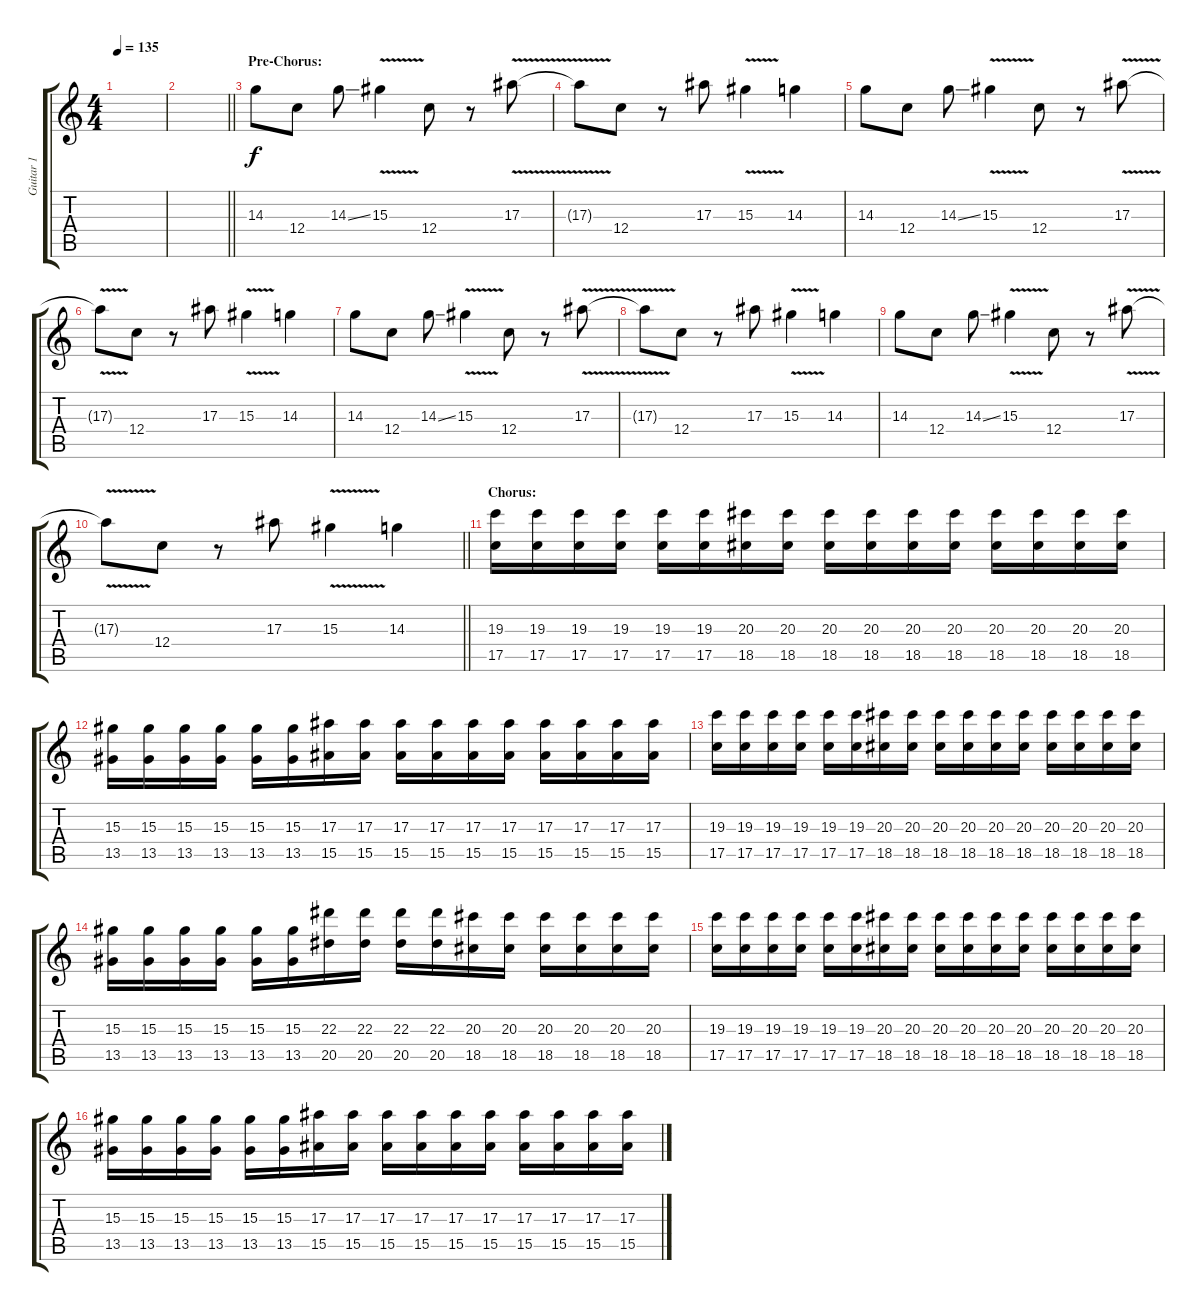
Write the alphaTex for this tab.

\track ("Guitar 1" "Guitar 1") {instrument distortionguitar}
\staff {score tabs}
\tuning (D4 A3 F3 C3 G2 C2) {hide}
\ts (4 4)
\tempo 135
\clef g2
\ks c
|
\barLineRight lightlight
|
\section ("" "Pre-Chorus:")
14.3.8 12.4.8 14.3{ss}.8 15.3{v}.4 12.4.8 r.8 17.3{v}.8 |
17.3{t}.8 12.4.8 r.8 17.3.8 15.3{v}.4 14.3.4 |
14.3.8 12.4.8 14.3{ss}.8 15.3{v}.4 12.4.8 r.8 17.3{v}.8 |
17.3{t}.8 12.4.8 r.8 17.3.8 15.3{v}.4 14.3.4 |
14.3.8 12.4.8 14.3{ss}.8 15.3{v}.4 12.4.8 r.8 17.3{v}.8 |
17.3{t}.8 12.4.8 r.8 17.3.8 15.3{v}.4 14.3.4 |
14.3.8 12.4.8 14.3{ss}.8 15.3{v}.4 12.4.8 r.8 17.3{v}.8 |
\barLineRight lightlight
17.3{t}.8 12.4.8 r.8 17.3.8 15.3{v}.4 14.3.4 |
\section ("" "Chorus:")
(19.3 17.5).16 (19.3 17.5).16 (19.3 17.5).16 (19.3 17.5).16 (19.3 17.5).16 (19.3 17.5).16 (20.3 18.5).16 (20.3 18.5).16 (20.3 18.5).16 (20.3 18.5).16 (20.3 18.5).16 (20.3 18.5).16 (20.3 18.5).16 (20.3 18.5).16 (20.3 18.5).16 (20.3 18.5).16 |
(15.3 13.5).16 (15.3 13.5).16 (15.3 13.5).16 (15.3 13.5).16 (15.3 13.5).16 (15.3 13.5).16 (17.3 15.5).16 (17.3 15.5).16 (17.3 15.5).16 (17.3 15.5).16 (17.3 15.5).16 (17.3 15.5).16 (17.3 15.5).16 (17.3 15.5).16 (17.3 15.5).16 (17.3 15.5).16 |
(19.3 17.5).16 (19.3 17.5).16 (19.3 17.5).16 (19.3 17.5).16 (19.3 17.5).16 (19.3 17.5).16 (20.3 18.5).16 (20.3 18.5).16 (20.3 18.5).16 (20.3 18.5).16 (20.3 18.5).16 (20.3 18.5).16 (20.3 18.5).16 (20.3 18.5).16 (20.3 18.5).16 (20.3 18.5).16 |
(15.3 13.5).16 (15.3 13.5).16 (15.3 13.5).16 (15.3 13.5).16 (15.3 13.5).16 (15.3 13.5).16 (22.3 20.5).16 (22.3 20.5).16 (22.3 20.5).16 (22.3 20.5).16 (20.3 18.5).16 (20.3 18.5).16 (20.3 18.5).16 (20.3 18.5).16 (20.3 18.5).16 (20.3 18.5).16 |
(19.3 17.5).16 (19.3 17.5).16 (19.3 17.5).16 (19.3 17.5).16 (19.3 17.5).16 (19.3 17.5).16 (20.3 18.5).16 (20.3 18.5).16 (20.3 18.5).16 (20.3 18.5).16 (20.3 18.5).16 (20.3 18.5).16 (20.3 18.5).16 (20.3 18.5).16 (20.3 18.5).16 (20.3 18.5).16 |
(15.3 13.5).16 (15.3 13.5).16 (15.3 13.5).16 (15.3 13.5).16 (15.3 13.5).16 (15.3 13.5).16 (17.3 15.5).16 (17.3 15.5).16 (17.3 15.5).16 (17.3 15.5).16 (17.3 15.5).16 (17.3 15.5).16 (17.3 15.5).16 (17.3 15.5).16 (17.3 15.5).16 (17.3 15.5).16
